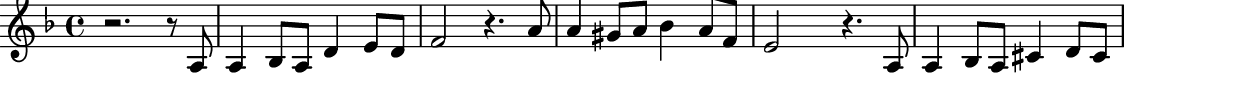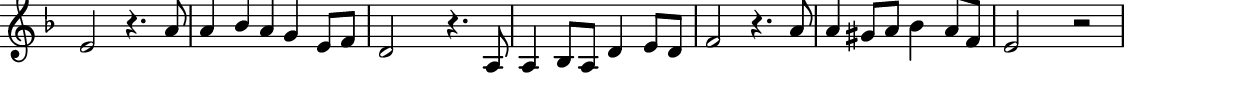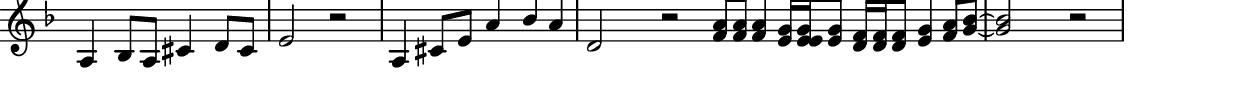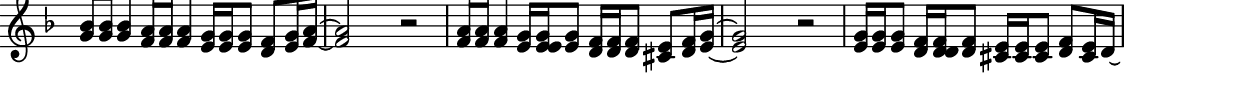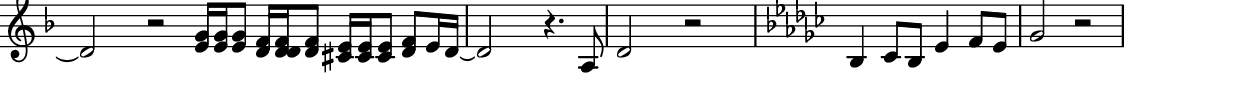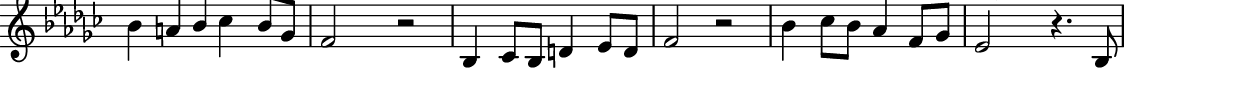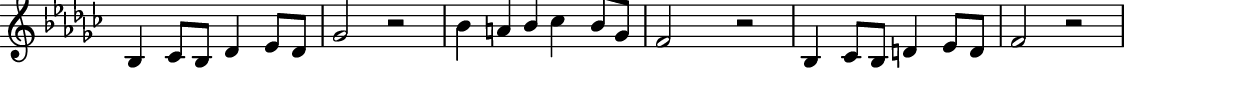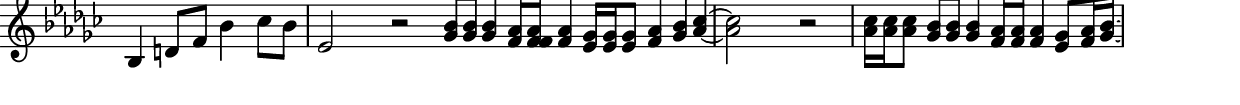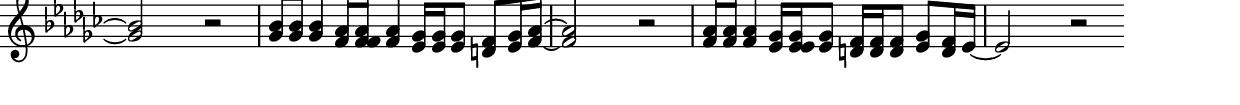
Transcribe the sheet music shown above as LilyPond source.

% MusicXML to Lilypond converter by Kovi

szovegAAA = \lyricmode {  "1. A" "fes" -- "tő" "meg" -- "lá" -- "tott" "egy" "nőt," "egy" "ün" -- "ne" -- "pelt" "é" -- "ne" -- "kes" -- "nőt," "Ki" "min" -- "dig" "a" "szív" -- "ről" "da" -- "lolt," "s a" "ró" -- "zsa" "a" "ked" -- "ven" -- "ce" "volt." "A" "fes" -- "tő" "min" -- "dent" "el" -- "a" -- "dott," "A" "há" -- "zat," "hol" "ed" -- "dig" "la" -- "kott," "ró" -- "zsá" -- "kat" "vett" "va" -- "gyo" -- "nán," "meg" -- "kap" -- "ta" "min" -- "det" "a" "lány." "Mil" -- "li" -- "ó," "mil" -- "li" -- "ó," "mil" -- "li" -- "ó" "ró" -- "zsa" -- "szál," "vér" -- "vö" -- "rös" "ta" -- "ka" -- "ró" "ta" -- "va" -- "szi" "út" "po" -- "rán," "mil" -- "li" -- "ó," "mil" -- "li" -- "ó," "mil" -- "li" -- "ó" "ró" -- "zsa" -- "szál," "gyö" -- "nyö" -- "rűbb" "ü" -- "ze" -- "net" "sen" -- "ki" -- "től" "nincs" "ta" -- "lán." "gyö" -- "nyö" -- "rűbb" "ü" -- "ze" -- "net" "sen" -- "ki" -- "től" "nincs" "ta" -- "lán." "2. A"  \skip 4 "3. El" -- "múlt" "egy" "szép" "sze" -- "re" -- "lem," "új" "ta" -- "vasz" "jött" "sze" -- "lí" -- "den," "Nem" "tud" -- "ja" "sen" -- "ki" "se" "már," "hol" "van" "a" "lány," "mer" -- "re" "jár." "A" "fes" -- "tő" "új" "ház" -- "ban" "la" -- "kik," "min" -- "den" "nap" "vár" "va" -- "la" -- "kit," "ál" -- "mod" -- "va" "ré" -- "gi" "va" -- "rázst," "ró" -- "zsá" -- "kat" "fest," "sem" -- "mi" "mást." "Mil" -- "li" -- "ó," "mil" -- "li" -- "ó," "mil" -- "li" -- "ó" "ró" -- "zsa" -- "szál," "vér" -- "vö" -- "rös" "ta" -- "ka" -- "ró" "ta" -- "va" -- "szi" "út" "po" -- "rán," "mil" -- "li" -- "ó," "mil" -- "li" -- "ó," "mil" -- "li" -- "ó" "ró" -- "zsa" -- "szál," "gyö" -- "nyö" -- "rűbb" "ü" -- "ze" -- "net" "sen" -- "ki" -- "től" "nincs" "ta" -- "lán."  }

szovegAAB = \lyricmode {   \skip 4 "szép" "á" -- "lom" "így" "tel" -- "je" -- "sült," "de" "túl" "gyor" -- "san" "mesz" -- "sze" "re" -- "pült,"  \skip 4 "Más" -- "nap" "a" "lány" "bú" -- "csú" -- "zott," "mert a" "szí" -- "pad" "az" "é" -- "le" -- "te" "volt." "A" "fes" -- "tő" "most" "é" -- "rez" -- "te" "meg," "hogy" "sen" -- "kit" "így" "nem" "sze" -- "re" -- "tett," "nél" -- "kü" -- "le" "csúf" "a" "vi" -- "lág," "el" -- "her" -- "vand" "min" -- "den" "vi" -- "rág." --  \skip 4  \skip 4  \skip 4  \skip 4  \skip 4  \skip 4  \skip 4  \skip 4  \skip 4  \skip 4  \skip 4  \skip 4  \skip 4  \skip 4  \skip 4  \skip 4  \skip 4  \skip 4  \skip 4  \skip 4  \skip 4  \skip 4  \skip 4  \skip 4  \skip 4  \skip 4  \skip 4  \skip 4  \skip 4  \skip 4  \skip 4  \skip 4  \skip 4  \skip 4  \skip 4  \skip 4  \skip 4  \skip 4  \skip 4  \skip 4  \skip 4  \skip 4  \skip 4  \skip 4  \skip 4  \skip 4  \skip 4  \skip 4  \skip 4  \skip 4  \skip 4  \skip 4  \skip 4  \skip 4  \skip 4  \skip 4  \skip 4  \skip 4  \skip 4  \skip 4  \skip 4  \skip 4  \skip 4  \skip 4  \skip 4  \skip 4  \skip 4  \skip 4  \skip 4  \skip 4  \skip 4  \skip 4  \skip 4  \skip 4  \skip 4  \skip 4  \skip 4  \skip 4  \skip 4  \skip 4  \skip 4  \skip 4  \skip 4  \skip 4  \skip 4  \skip 4  \skip 4  \skip 4  \skip 4  \skip 4  \skip 4  \skip 4  \skip 4  \skip 4  \skip 4  \skip 4  \skip 4  \skip 4  \skip 4  \skip 4  \skip 4  \skip 4  \skip 4  \skip 4  \skip 4  \skip 4  \skip 4  \skip 4  \skip 4  \skip 4  \skip 4  \skip 4  \skip 4  \skip 4  \skip 4  \skip 4  \skip 4  \skip 4  \skip 4  \skip 4  \skip 4  \skip 4  \skip 4  \skip 4  \skip 4  \skip 4  \skip 4  \skip 4  \skip 4  \skip 4  \skip 4  \skip 4  \skip 4  \skip 4  \skip 4  \skip 4  \skip 4  \skip 4  \skip 4  \skip 4  \skip 4  \skip 4  \skip 4  \skip 4  \skip 4  \skip 4  \skip 4  \skip 4  \skip 4  \skip 4  \skip 4  \skip 4  \skip 4  \skip 4  \skip 4  \skip 4  \skip 4  \skip 4  \skip 4  \skip 4  \skip 4  \skip 4  \skip 4  \skip 4  \skip 4  \skip 4  }

% Analyzing...
% 1 parts
% 1 Staff
% forceBassClefActive = 
melody = {
% 383 notes in the part
% 1 voices

\new Staff
\new Voice {
% 383 notes
% 52 mesaures

% Measure 1
\clef "treble"
\key f \major
\time 4/4 
r2. r8 a8 
% Measure 2
a4 bes8 a8 d'4 e'8 d'8 
% Measure 3
f'2 r4. a'8 
% Measure 4
a'4 gis'8 a'8 bes'4 a'8 f'8 
% Measure 5
e'2 r4. a8 
% Measure 6
a4 bes8 a8 cis'4 d'8 cis'8 
% Measure 7
e'2 r4. a'8 
% Measure 8
a'4 bes'8 a'8 g'4 e'8 f'8 
% Measure 9
d'2 r4. a8 
% Measure 10
a4 bes8 a8 d'4 e'8 d'8 
% Measure 11
f'2 r4. a'8 
% Measure 12
a'4 gis'8 a'8 bes'4 a'8 f'8 
% Measure 13
e'2 r2 
% Measure 14
a4 bes8 a8 cis'4 d'8 cis'8 
% Measure 15
e'2 r2 
% Measure 16
a4 cis'8 e'8 a'4 bes'8 a'8 
% Measure 17
d'2 r2 
% Measure 18
\repeat volta 2 {
\bar "|:" <f' a' >16 <f' a' >16 <f' a' >8 <e' g' >16 <e' e' g' >16 <e' g' >8 <d' f' >16 <d' f' >16 <d' f' >8 <e' g' >8 <f' a' >16 <g' bes' >16~ 
% Measure 19
<g' bes' >2 r2 
% Measure 20
<g' bes' >16 <g' bes' >16 <g' bes' >8 <f' a' >16 <f' a' >16 <f' a' >8 <e' g' >16 <e' g' >16 <e' g' >8 <d' f' >8 <e' g' >16 <f' a' >16~ 
% Measure 21
<f' a' >2 r2 
% Measure 22
<f' a' >16 <f' a' >16 <f' a' >8 <e' g' >16 <e' e' g' >16 <e' g' >8 <d' f' >16 <d' f' >16 <d' f' >8 <cis' e' >8 <d' f' >16 <e' g' >16~ 
% Measure 23
<e' g' >2 r2 
% Measure 24
}\alternative {
{<e' g' >16 <e' g' >16 <e' g' >8 <d' f' >16 <d' d' f' >16 <d' f' >8 <cis' e' >16 <cis' e' >16 <cis' e' >8 <d' f' >8 <cis' e' >16 d'16~ 
% Measure 25
d'2 r2 \bar ":|" }
% Measure 26
{<e' g' >16 <e' g' >16 <e' g' >8 <d' f' >16 <d' d' f' >16 <d' f' >8 <cis' e' >16 <cis' e' >16 <cis' e' >8 <d' f' >8 e'16 d'16~ 
% Measure 27
d'2 r4. a8 }
}
% Measure 28
d'2 r2 
% Measure 29
\key ges \major
bes4 ces'8 bes8 ees'4 f'8 ees'8 
% Measure 30
ges'2 r2 
% Measure 31
bes'4 a'8 bes'8 ces''4 bes'8 ges'8 
% Measure 32
f'2 r2 
% Measure 33
bes4 ces'8 bes8 d'4 ees'8 d'8 
% Measure 34
f'2 r2 
% Measure 35
bes'4 ces''8 bes'8 aes'4 f'8 ges'8 
% Measure 36
ees'2 r4. bes8 
% Measure 37
bes4 ces'8 bes8 des'4 ees'8 des'8 
% Measure 38
ges'2 r2 
% Measure 39
bes'4 a'8 bes'8 ces''4 bes'8 ges'8 
% Measure 40
f'2 r2 
% Measure 41
bes4 ces'8 bes8 d'4 ees'8 d'8 
% Measure 42
f'2 r2 
% Measure 43
bes4 d'8 f'8 bes'4 ces''8 bes'8 
% Measure 44
ees'2 r2 
% Measure 45
\bar "|:" <ges' bes' >16 <ges' bes' >16 <ges' bes' >8 <f' aes' >16 <f' f' aes' >16 <f' aes' >8 <ees' ges' >16 <ees' ges' >16 <ees' ges' >8 <f' aes' >8 <ges' bes' >16 <aes' ces'' >16~ 
% Measure 46
<aes' ces'' >2 r2 
% Measure 47
<aes' ces'' >16 <aes' ces'' >16 <aes' ces'' >8 <ges' bes' >16 <ges' bes' >16 <ges' bes' >8 <f' aes' >16 <f' aes' >16 <f' aes' >8 <ees' ges' >8 <f' aes' >16 <ges' bes' >16~ 
% Measure 48
<ges' bes' >2 r2 
% Measure 49
<ges' bes' >16 <ges' bes' >16 <ges' bes' >8 <f' aes' >16 <f' f' aes' >16 <f' aes' >8 <ees' ges' >16 <ees' ges' >16 <ees' ges' >8 <d' f' >8 <ees' ges' >16 <f' aes' >16~ 
% Measure 50
<f' aes' >2 r2 
% Measure 51
<f' aes' >16 <f' aes' >16 <f' aes' >8 <ees' ges' >16 <ees' ees' ges' >16 <ees' ges' >8 <d' f' >16 <d' f' >16 <d' f' >8 <ees' ges' >8 <d' f' >16 ees'16~ 
% Measure 52
ees'2 r2 \bar ":|" 
} % voice
} % melody


harmonies = \chordmode {
% 28 chords
\germanChords
s4 s4 s4 s4 d4:m s4 s4 s4 s4 s4 s4 s4 s4 s4 s4 s4 a4:7 s4 s4 s4 s4 s4 s4 s4 s4 s4 s4 s4 s4 s4 s4 s4 d4:m s4 s4 s4 s4 s4 s4 s4 s4 s4 s4 s4 s4 s4 s4 s4 a4:7 s4 s4 s4 s4 s4 s4 s4 s4 s4 s4 s4 s4 s4 s4 s4 d4:m s4 s4 s4 d4:m s4 s4 s4 g4:m s4 s4 s4 a4:7 s4 s4 s4 d4:m s4 s4 s4 s4 s4 s4 s4 g4:m s4 s4 s4 a4:7 s4 s4 s4 d4:m s4 s4 s4 a4:7 s4 s4 s4 d4:m s4 s4 s4 d4:m s4 b4:7 s4 ees4 s4 s4 s4 s4 s4 s4 s4 s4 s4 s4 s4 b4:7 s4 s4 s4 s4 s4 s4 s4 s4 s4 s4 s4 s4 s4 s4 s4 ees4:m s4 s4 s4 s4 s4 s4 s4 s4 s4 s4 s4 s4 s4 s4 s4 b4:7 s4 s4 s4 s4 s4 s4 s4 s4 s4 s4 s4 s4 s4 s4 s4 ees4:m s4 s4 s4 ees4:m s4 s4 s4 aes4:m s4 s4 s4 b4:7 s4 s4 s4 ees4:m s4 s4 s4 s4 s4 s4 s4 aes4:m s4 s4 s4 b4:7 s4 s4 s4 ees4:m
}

\include "../../definitions.ly"
